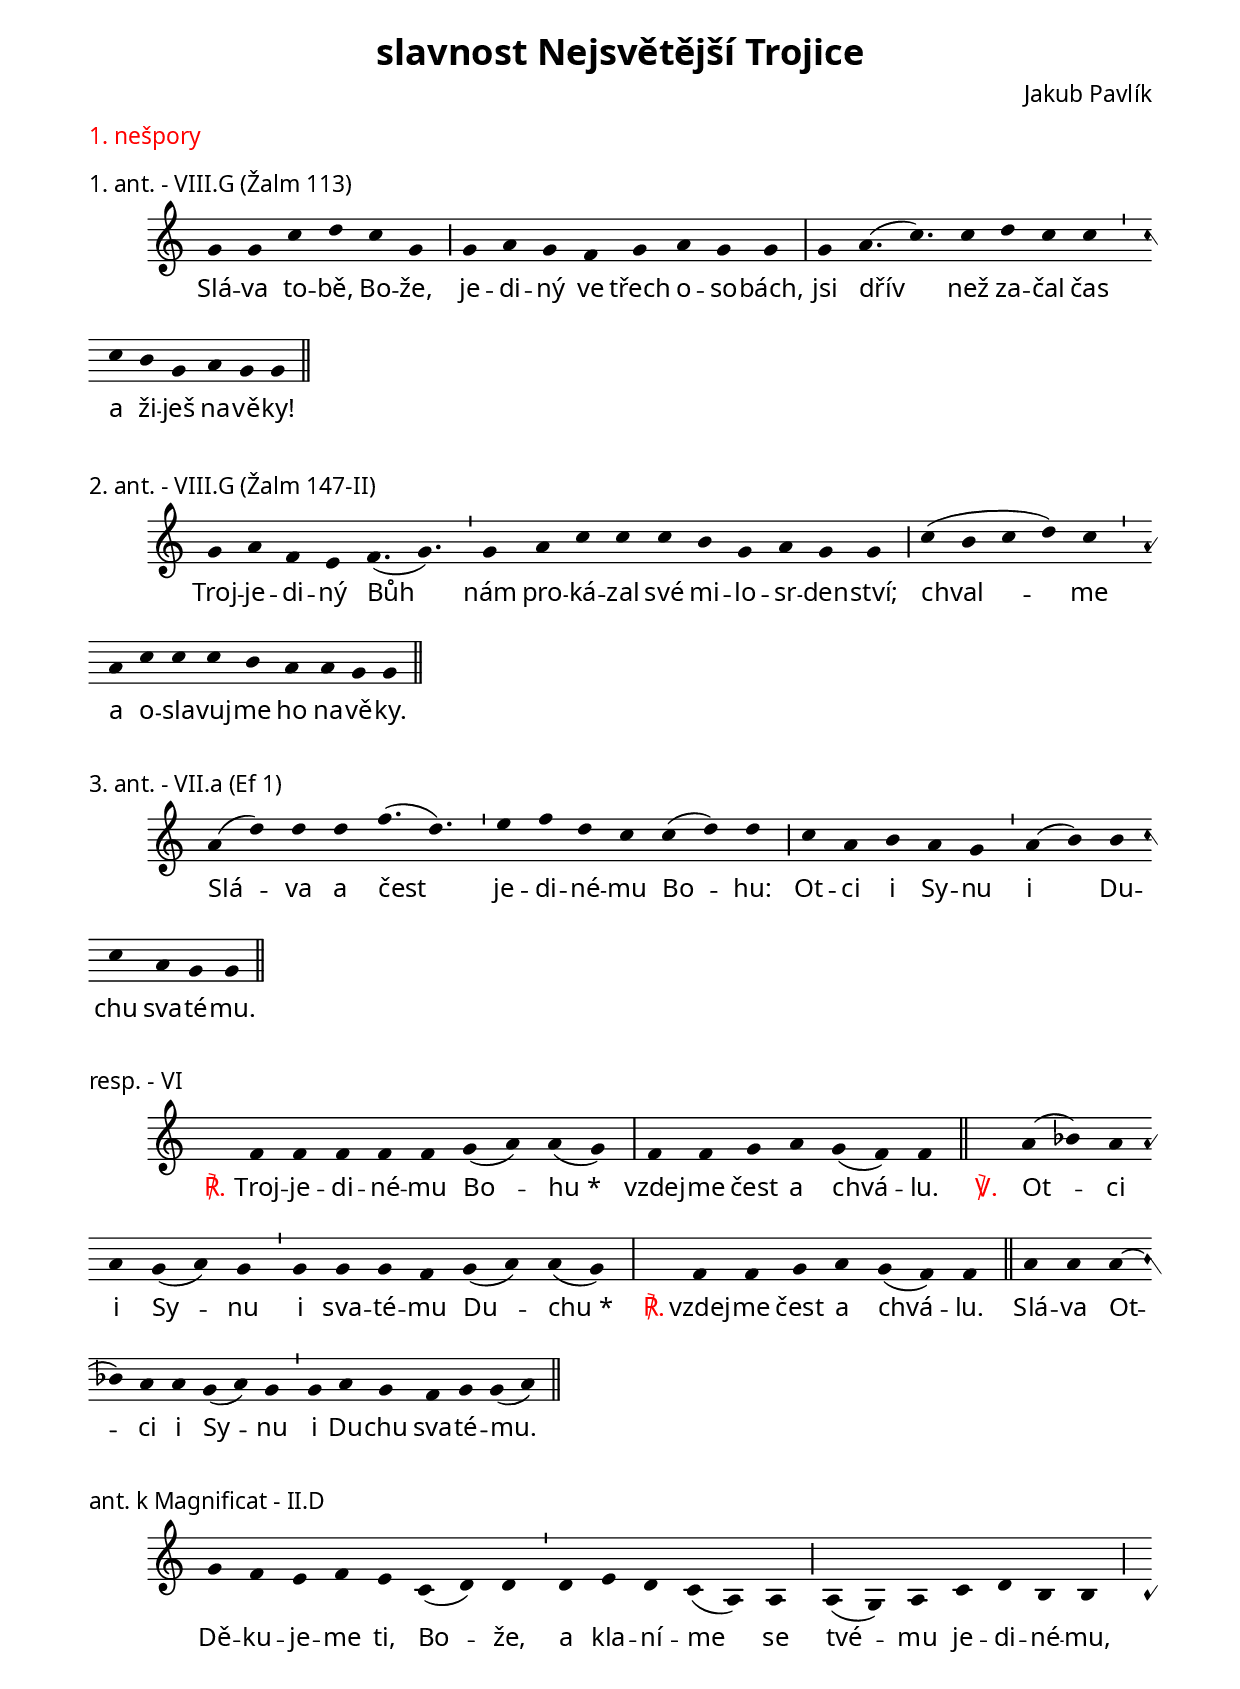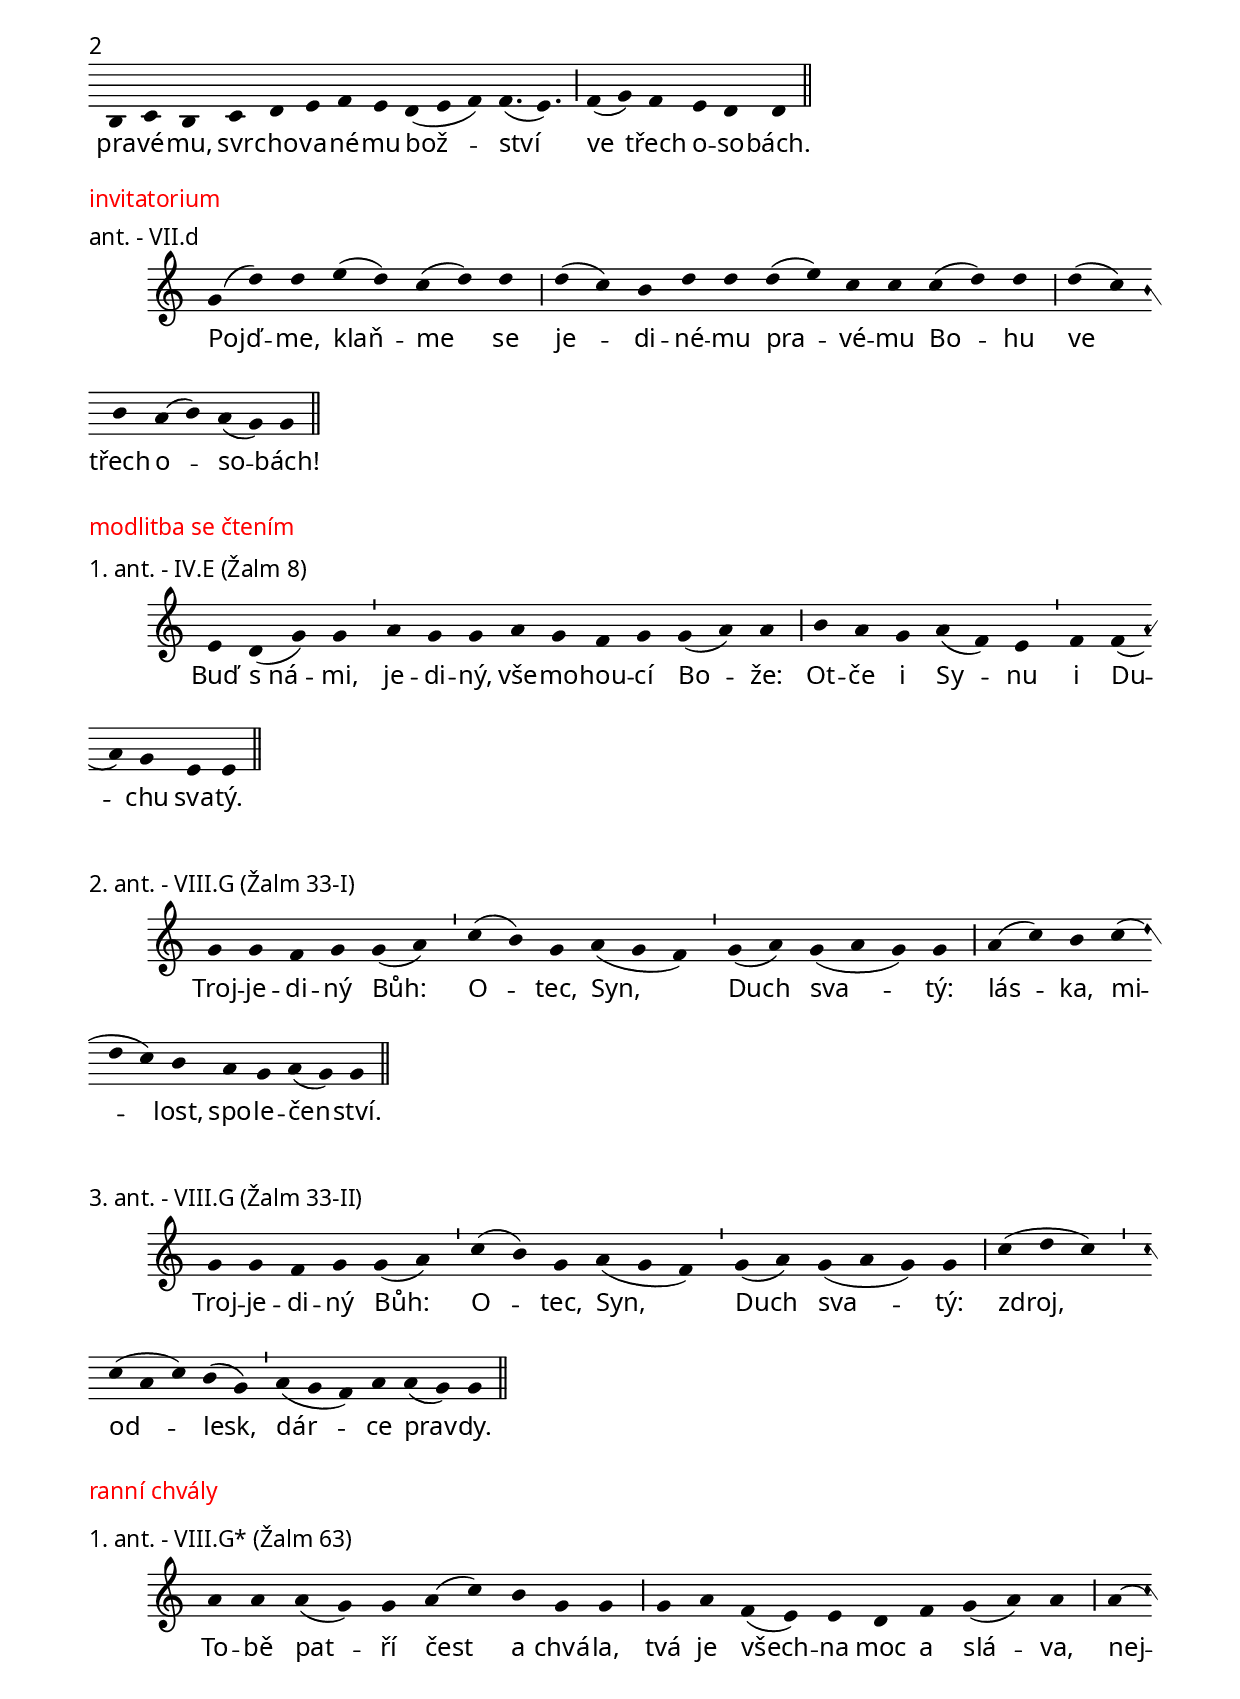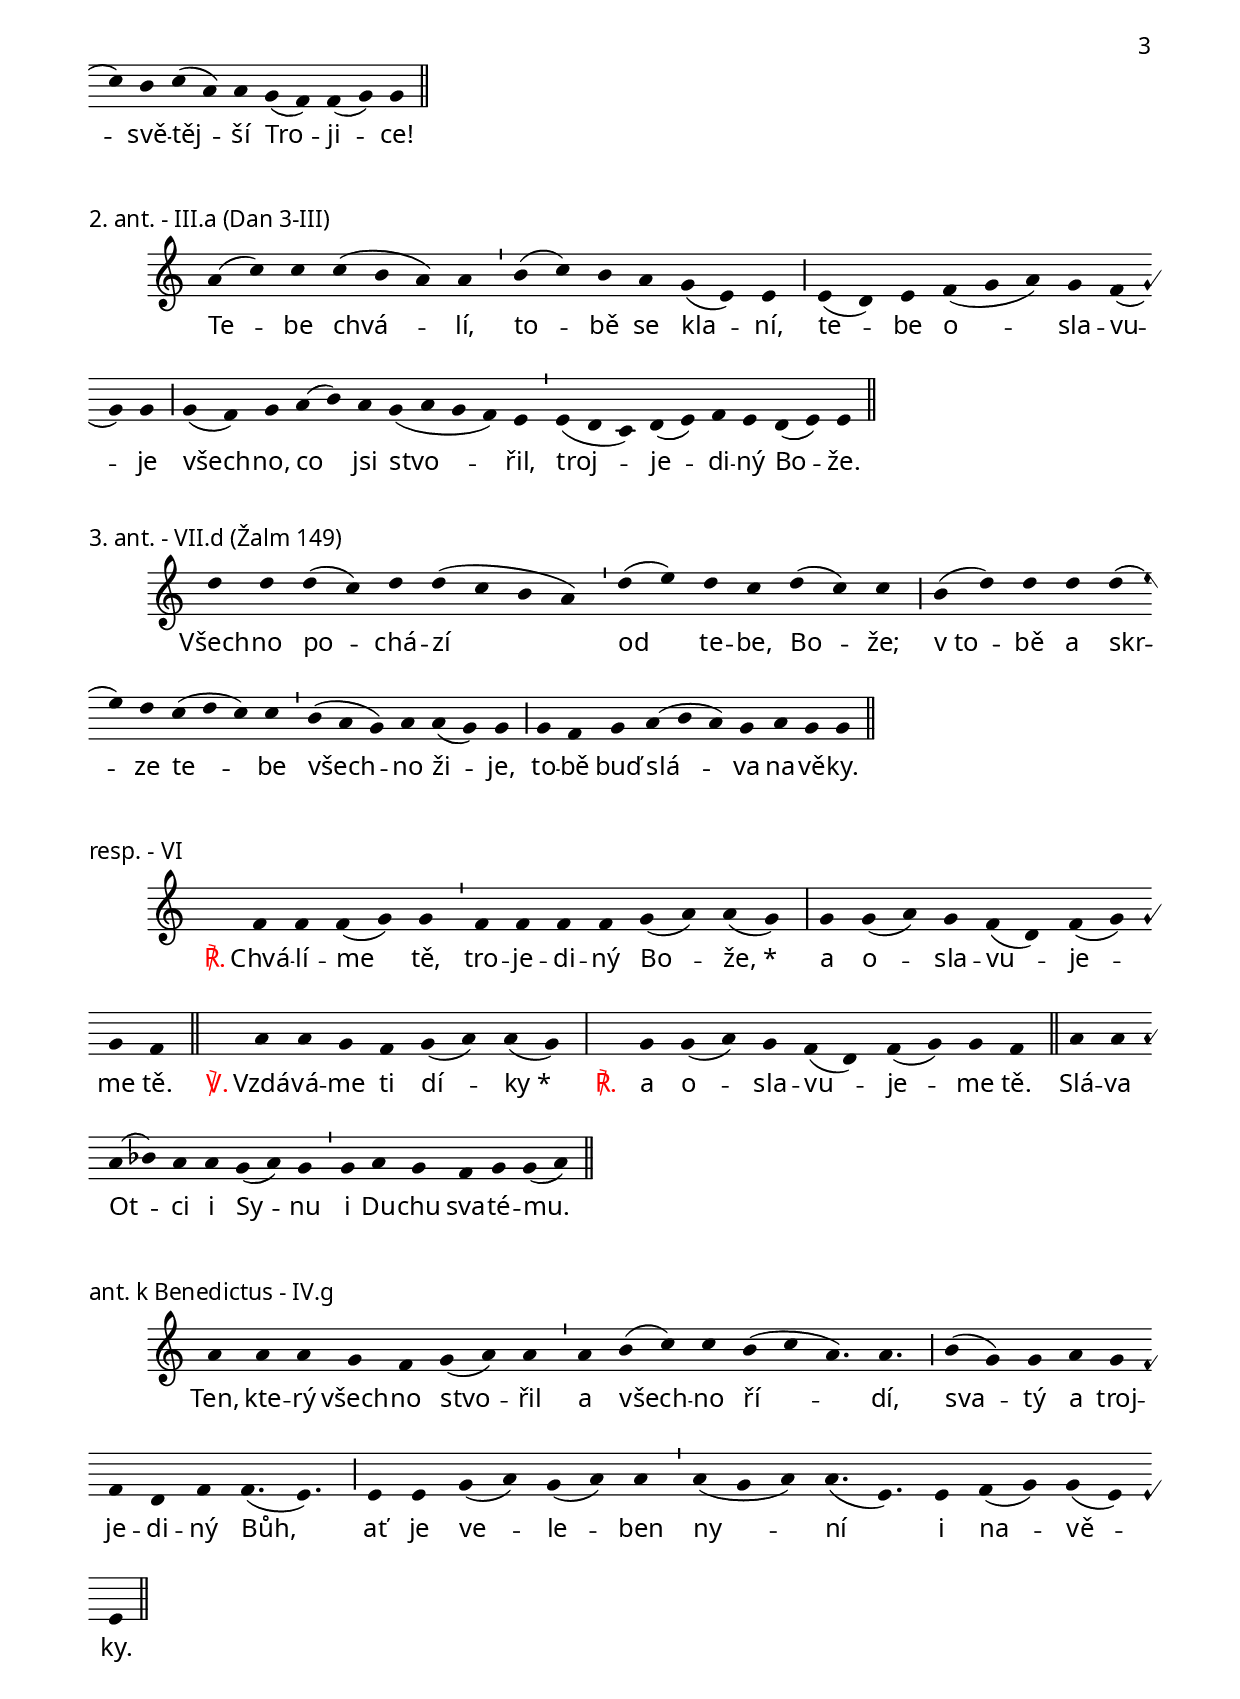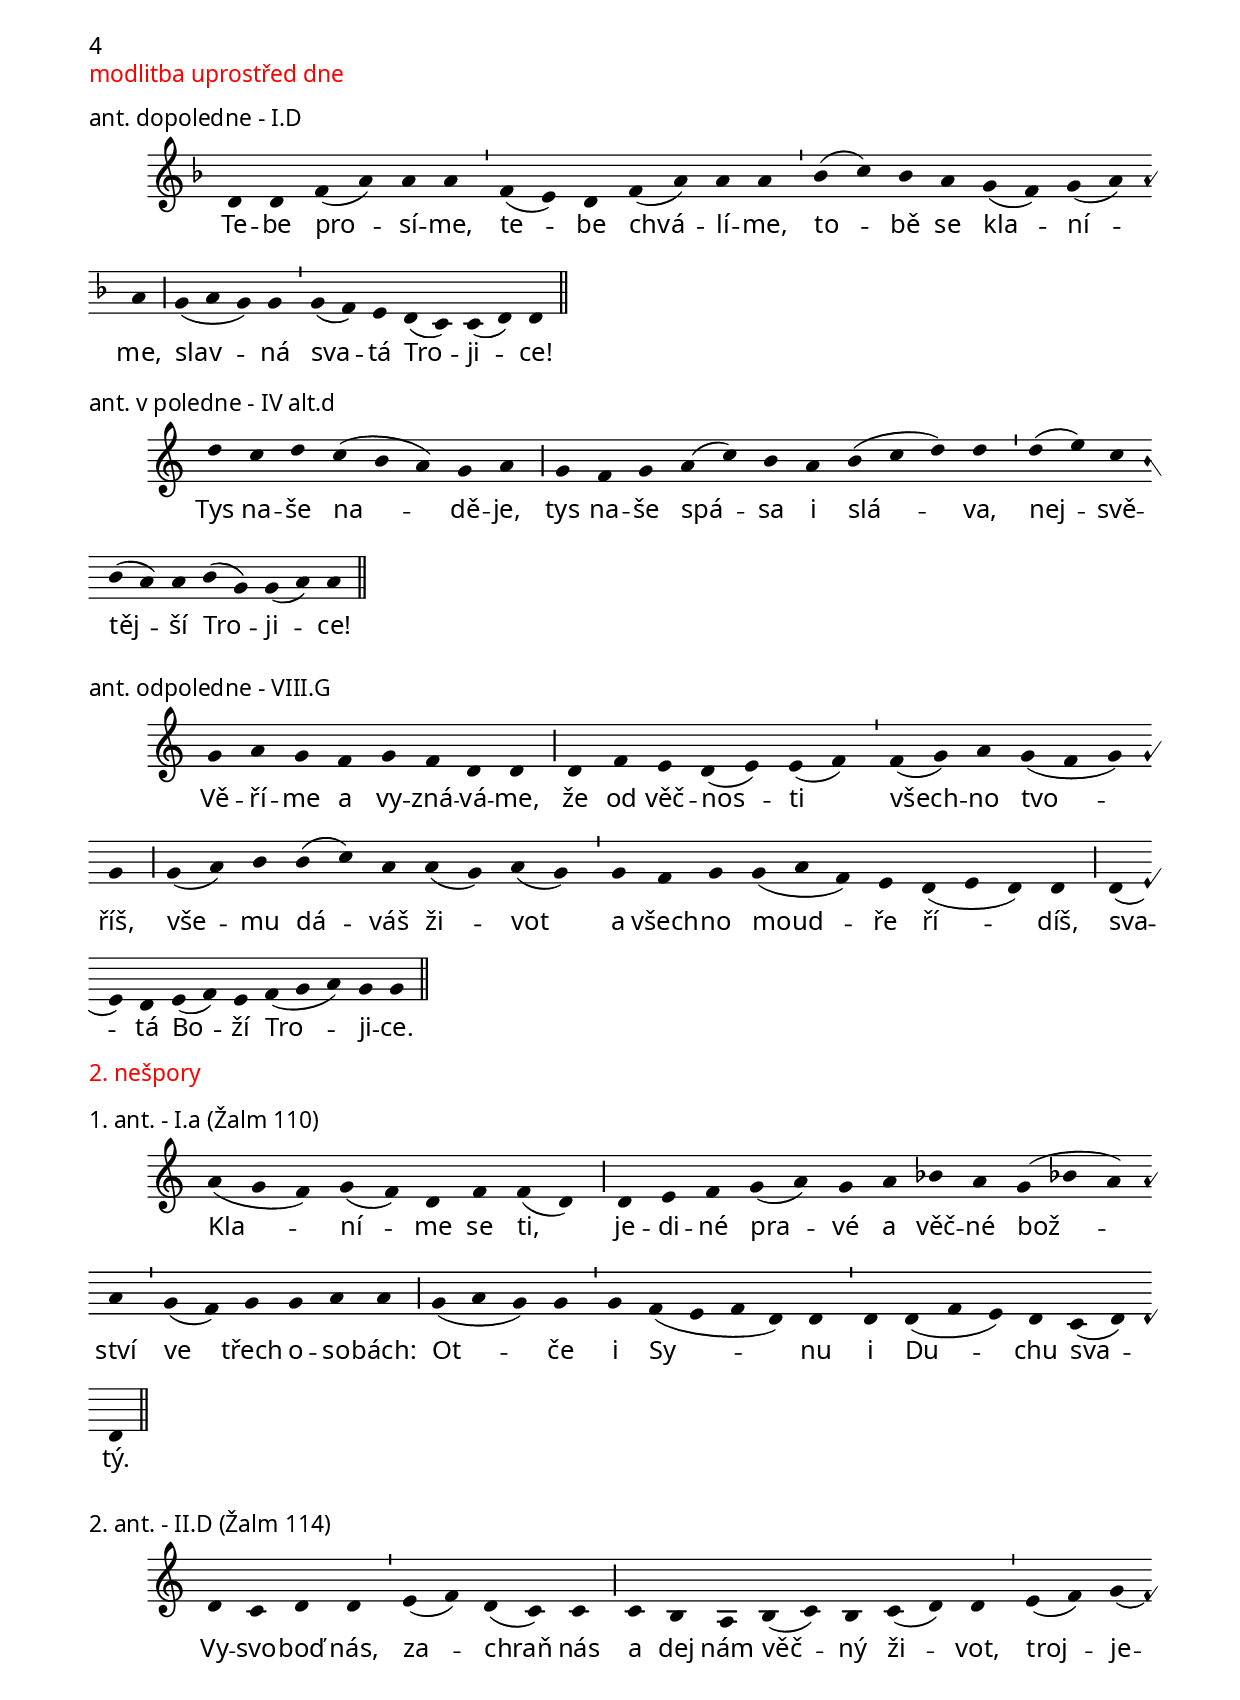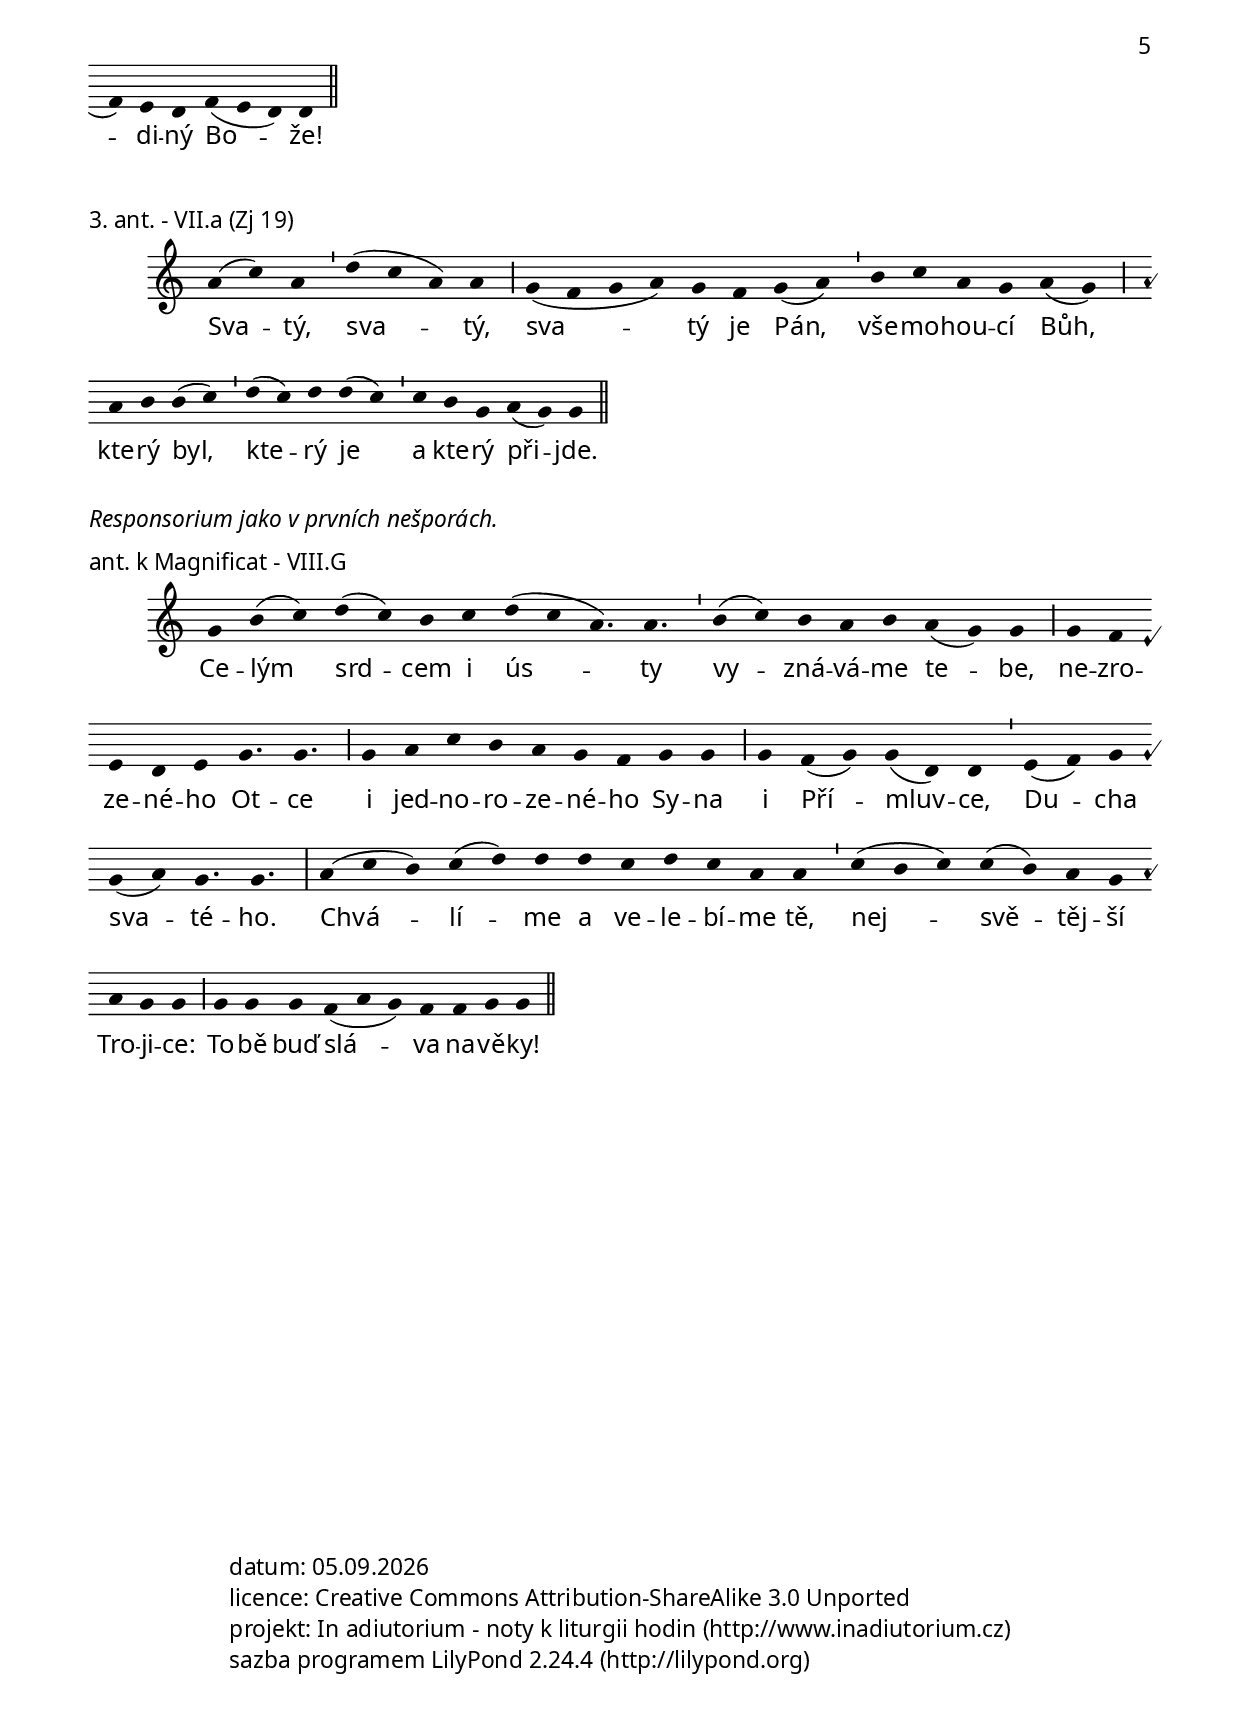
\version "2.14.2"

\header {
  title = "slavnost Nejsvětější Trojice"
  composer = "Jakub Pavlík"
}

\include "spolecne.ly"
\include "dilyresponsorii.ly"

\markup {\nadpisHodinka {"1. nešpory"}}

\score {
  \relative c'' {
    \choralniRezim
    g4 g c d c g \barMaior
    g a g f g a g g \barMax
    g a4.( c) c4 d c c \barMin
    c b g a g g \barFinalis
  }
  \addlyrics {
    Slá -- va to -- bě, Bo -- že,
    je -- di -- ný ve třech o -- so -- bách,
    jsi dřív než za -- čal čas
    a ži -- ješ na -- vě -- ky!
  }
  \header {
    quid = "1. ant."
    modus = "VIII"
    differentia = "G"
    psalmus = "Žalm 113"
    id = "1ne-a1"
    piece = \markup {\sestavTitulek}
  }
}

\score {
  \relative c'' {
    \choralniRezim
    g4 a f e f4.( g) \barMin
    g4 a c c c b g a g g \barMaior
    c( b c d) c \barMin
    a c c c b a a g g \barFinalis
  }
  \addlyrics {
    Troj -- je -- di -- ný Bůh
    nám pro -- ká -- zal své mi -- lo -- sr -- den -- ství;
    chval -- me
    a o -- sla -- vuj -- me ho na -- vě -- ky.
  }
  \header {
    quid = "2. ant."
    modus = "VIII"
    differentia = "G"
    psalmus = "Žalm 147-II"
    id = "1ne-a2"
    piece = \markup {\sestavTitulek}
  }
}

\score {
  \relative c'' {
    \choralniRezim
    a4( d) d d f4.( d) \barMin e4 f d c c( d) d \barMaior
    c a b a g \barMin a( b) b c a g g \barFinalis
  }
  \addlyrics {
    Slá -- va a čest je -- di -- né -- mu Bo -- hu:
    Ot -- ci i Sy -- nu i Du -- chu sva -- té -- mu.
  }
  \header {
    quid = "3. ant."
    modus = "VII"
    differentia = "a"
    psalmus = "Ef 1"
    id = "1ne-a3"
    piece = \markup {\sestavTitulek}
  }
}

\score {
  \relative c' {
    \choralniRezim

    % R
    \neviditelna f
    f4 f f f f g( a) a( g) \barMax
    f f g a g( f) f \barFinalis
    % V
    \neviditelna a
    a4( bes) a a g( a) g \barMin g g g f g( a) a( g) \barMax
    % R
    \neviditelna a
    f f g a g( f) f \barFinalis
    \respVIdoxologie \barFinalis
  }
  \addlyrics {
    \Response Troj -- je -- di -- né -- mu Bo -- hu_*
    vzdej -- me čest a chvá -- lu.
    \Verse Ot -- ci i Sy -- nu i sva -- té -- mu Du -- chu_*
    \Response vzdej -- me čest a chvá -- lu.
    \textRespDoxologie
  }
  \header {
    quid = "resp."
    modus = "VI"
    id = "1ne-resp"
    piece = \markup {\sestavTitulekResp}
  }
}

\score {
  \relative c'' {
    \choralniRezim
    g4 f e f e c( d) d \barMin
    d e d c( a) a \barMaior
    a( g) a c d b b \barMaior
    b c b c d e f e d( e f) f4.( e) \barMaior
    f4( g) f e d d \barFinalis
  }
  \addlyrics {
    Dě -- ku -- je -- me ti, Bo -- že,
    a kla -- ní -- me se
    tvé -- mu je -- di -- né -- mu,
    pra -- vé -- mu, svr -- cho -- va -- né -- mu bož -- ství
    ve třech o -- so -- bách.
  }
  \header {
    quid = "ant. k Magnificat"
    modus = "II"
    differentia = "D"
    psalmus = ""
    id = "1ne-amag"
    placet = "~ je to fakt II? Závěr zní trochu cize."
    piece = \markup {\sestavTitulekBezZalmu}
  }
}

\markup {\nadpisHodinka {"invitatorium"}}

\score {
  \relative c'' {
    \choralniRezim
    g( d') d e( d) c( d) d \barMaior
    d( c) b d d d( e) c c c( d) d \barMaior
    d( c) b a( b) a( g) g \barFinalis
  }
  \addlyrics {
    Pojď -- me, klaň -- me se
    je -- di -- né -- mu pra -- vé -- mu Bo -- hu
    ve třech o -- so -- bách!
  }
  \header {
    quid = "ant."
    modus = "VII"
    differentia = "d"
    psalmus = ""
    id = "invit"
    placet = "jde, ale nic moc"
    piece = \markup {\sestavTitulekBezZalmu}
  }
}

\markup {\nadpisHodinka {"modlitba se čtením"}}

\score {
  \relative c' {
    \choralniRezim
    e4 d( g) g \barMin
    a g g a g f g g( a) a \barMaior
    b a g a( f) e \barMin
    f f( a) g e e \barFinalis
  }
  \addlyrics {
    Buď s_ná -- mi,
    je -- di -- ný, vše -- mo -- hou -- cí Bo -- že:
    Ot -- če i Sy -- nu
    i Du -- chu sva -- tý.
  }
  \header {
    quid = "1. ant."
    modus = "IV"
    differentia = "E"
    psalmus = "Žalm 8"
    id = "mc-a1"
    piece = \markup {\sestavTitulek}
  }
}

\score {
  \relative c'' {
    \choralniRezim
    g4 g f g g( a) \barMin
    c( b) g a( g f) \barMin g( a) g( a g) g \barMaior
    a( c) b c( d c) b a g a( g) g \barFinalis
  }
  \addlyrics {
    Troj -- je -- di -- ný Bůh:
    O -- tec, Syn, Duch sva -- tý:
    lás -- ka, mi -- lost, spo -- le -- čen -- ství.
  }
  \header {
    quid = "2. ant."
    modus = "VIII"
    differentia = "G"
    psalmus = "Žalm 33-I"
    id = "mc-a2"
    piece = \markup {\sestavTitulek}
  }
}

\score {
  \relative c'' {
    \choralniRezim
    g4 g f g g( a) \barMin
    c( b) g a( g f) \barMin g( a) g( a g) g \barMaior
    c( d c) \barMin c( a c) b( g) \barMin a( g f) a a( g) g \barFinalis
  }
  \addlyrics {
    Troj -- je -- di -- ný Bůh:
    O -- tec, Syn, Duch sva -- tý:
    zdroj, od -- lesk, dár -- ce prav -- dy.
  }
  \header {
    quid = "3. ant."
    modus = "VIII"
    differentia = "G"
    psalmus = "Žalm 33-II"
    placet = "tady zásada stejný text -- stejná melodie vede k nevkusnému opakování;
    udělat dvě antifony, které k sobě patří, ale tak, že se vkusně doplňují - ne aby
    jedna druhou papouškovala"
    id = "mc-a3"
    piece = \markup {\sestavTitulek}
  }
}


\markup {\nadpisHodinka {"ranní chvály"}}

\score {
  \relative c'' {
    \choralniRezim
    a4 a a( g) g a( c) b g g \barMaior
    g a f( e) e d f g( a) a \barMaior
    a( c) b c( a) a g( f) f( g) g \barFinalis
  }
  \addlyrics {
    To -- bě pat -- ří čest a chvá -- la,
    tvá je všech -- na moc a slá -- va,
    nej -- svě -- těj -- ší Tro -- ji -- ce!
  }
  \header {
    quid = "1. ant."
    modus = "VIII"
    differentia = "G*"
    psalmus = "Žalm 63"
    id = "rch-a1"
    piece = \markup {\sestavTitulek}
  }
}

\score {
  \relative c'' {
    \choralniRezim
    a4( c) c c( b a) a \barMin
    b( c) b a g( e) e \barMaior
    e( d) e f( g a) g f( g) g \barMaior
    g( f) g a( b) a g( a g f) e \barMin
    e( d c) d( e) f e d( e) e \barFinalis
  }
  \addlyrics {
    Te -- be chvá -- lí,
    to -- bě se kla -- ní,
    te -- be o -- sla -- vu -- je

    všech -- no, co jsi stvo -- řil,
    troj -- je -- di -- ný Bo -- že.
  }
  \header {
    quid = "2. ant."
    modus = "III"
    differentia = "a"
    psalmus = "Dan 3-III"
    placet = "_stvořil_: sekundový krok mezi stvo- a -řil je nelibý.
    Buďto gagfe e, nebo i na -řil kratší melisma"
    id = "rch-a2"
    piece = \markup {\sestavTitulek}
  }
}

\score {
  \relative c'' {
    \choralniRezim
    d4 d d( c) d d( c b a) \barMin d( e) d c d( c) c \barMaior
    b( d) d d d( e) d c( d c) c \barMin b( a g) a a( g) g \barMaior
    g f g a( b a) g a g g \barFinalis
  }
  \addlyrics {
    Všech -- no po -- chá -- zí od te -- be, Bo -- že;
    v_to -- bě a skr -- ze te -- be všech -- no ži -- je,
    to -- bě buď slá -- va na -- vě -- ky.
  }
  \header {
    quid = "3. ant."
    modus = "VII"
    differentia = "d"
    psalmus = "Žalm 149"
    id = "rch-a3"
    piece = \markup {\sestavTitulek}
  }
}

\score {
  \relative c' {
    \choralniRezim

    % R
    \neviditelna f
    f4 f f( g) g \barMin f f f f g( a) a( g) \barMax
    g g( a) g f( d) f( g) g f \barFinalis
    % V
    \neviditelna f
    a4 a g f g( a) a( g) \barMax
    % R
    \neviditelna f
    g g( a) g f( d) f( g) g f \barFinalis
    % Slava
    \respVIdoxologie \barFinalis
  }
  \addlyrics {
    \Response Chvá -- lí -- me tě, tro -- je -- di -- ný Bo -- že,_*
    a o -- sla -- vu -- je -- me tě.
    \Verse Vzdá -- vá -- me ti dí -- ky_*
    \Response a o -- sla -- vu -- je -- me tě.
    \textRespDoxologie
  }
  \header {
    quid = "resp."
    modus = "VI"
    id = "rch-resp"
    piece = \markup {\sestavTitulekResp}
  }
}

\score {
  \relative c'' {
    \choralniRezim
    a4 a a g f g( a) a \barMin
    a4 b( c) c b( c a4.) a \barMaior
    b4( g) g a g f d f f4.( e) \barMaior
    e4 e g( a) g( a) a \barMin
    a( g a) a4.( e) e4 f( g) g( e) e \barFinalis
  }
  \addlyrics {
    Ten, kte -- rý všech -- no stvo -- řil
    a všech -- no ří -- dí,
    sva -- tý a troj -- je -- di -- ný Bůh,
    ať je ve -- le -- ben
    ny -- ní i na -- vě -- ky.
  }
  \header {
    quid = "ant. k Benedictus"
    modus = "IV"
    differentia = "g"
    psalmus = ""
    id = "rch-aben"
    piece = \markup {\sestavTitulekBezZalmu}
  }
}

\pageBreak % ZLOM

\markup {\nadpisHodinka {"modlitba uprostřed dne"}}

\score {
  \relative c' {
    \choralniRezim
    \key f \major
    d4 d f( a) a a \barMin
    f( e) d f( a) a a \barMin
    bes( c) bes a g( f) g( a) a \barMaior
    g( a g) g \barMin g( f) e d( c) c( d) d \barFinalis
  }
  \addlyrics {
    Te -- be pro -- sí -- me,
    te -- be chvá -- lí -- me,
    to -- bě se kla -- ní -- me,
    slav -- ná sva -- tá Tro -- ji -- ce!
  }
  \header {
    quid = "ant. dopoledne"
    modus = "I"
    differentia = "D"
    psalmus = ""
    id = "tercie"
    placet = "začátek je takový dryjáčnický"
    piece = \markup {\sestavTitulekBezZalmu}
  }
}

\score {
  \relative c'' {
    \choralniRezim
    d4 c d c( b a) g a \barMaior
    g f g a( c) b a b( c d) d \barMin
    d( e) c b( a) a b( g) g( a) a \barFinalis
  }
  \addlyrics {
    Tys na -- še na -- dě -- je,
    tys na -- še spá -- sa i slá -- va,
    nej -- svě -- těj -- ší Tro -- ji -- ce!
  }
  \header {
    quid = "ant. v poledne"
    modus = "IV alt"
    differentia = "d"
    psalmus = ""
    id = "sexta"
    placet = "r - zakončení na aktuální finále zní nepřesvědčivě; není třeba VII?"
    piece = \markup {\sestavTitulekBezZalmu}
  }
}

\score {
  \relative c'' {
    \choralniRezim
    g4 a g f g f d d \barMaior
    d f e d( e) e( f) \barMin f( g) a g( f g) g \barMaior
    g( a) b b( c) a a( g) a( g) \barMin
    g f g g( a f) e d( e d) d \barMaior
    d( e) d e( f) e f( g a) g g \barFinalis
  }
  \addlyrics {
    Vě -- ří -- me a vy -- zná -- vá -- me,
    že od věč -- nos -- ti všech -- no tvo -- říš,
    vše -- mu dá -- váš ži -- vot
    a všech -- no moud -- ře ří -- díš,
    sva -- tá Bo -- ží Tro -- ji -- ce.
  }
  \header {
    quid = "ant. odpoledne"
    modus = "VIII"
    differentia = "G"
    psalmus = ""
    id = "nona"
    placet = "R - tahle je jakoby spíš I než VIII"
    piece = \markup {\sestavTitulekBezZalmu}
  }
}

\markup {\nadpisHodinka {"2. nešpory"}}

\score {
  \relative c'' {
    \choralniRezim
    a4( g f) g( f) d f f( d) \barMaior
    d e f g( a) g a bes a g( bes a) a \barMin
    g( f) g g a a \barMaior
    g( a g) g \barMin g f( e f d) d \barMin d d( f e) d c( d) d \barFinalis
  }
  \addlyrics {
    Kla -- ní -- me se ti,
    je -- di -- né pra -- vé a věč -- né bož -- ství
    ve třech o -- so -- bách:
    Ot -- če i Sy -- nu i Du -- chu sva -- tý.
  }
  \header {
    quid = "1. ant."
    modus = "I"
    differentia = "a"
    psalmus = "Žalm 110"
    id = "2ne-a1"
    piece = \markup {\sestavTitulek}
  }
}

\score {
  \relative c' {
    \choralniRezim
    d4 c d d \barMin e( f) d( c) c \barMaior
    c b a b( c) b c( d) d \barMin
    e( f) g( f) e d f( e d) d \barFinalis
  }
  \addlyrics {
    Vy -- svo -- boď nás, za -- chraň nás
    a dej nám věč -- ný ži -- vot,
    troj -- je -- di -- ný Bo -- že!
  }
  \header {
    quid = "2. ant."
    modus = "II"
    differentia = "D"
    psalmus = "Žalm 114"
    placet = "_a dej nám věčný život_ je nezpěvné"
    id = "2ne-a2"
    piece = \markup {\sestavTitulek}
  }
}

\score {
  \relative c'' {
    \choralniRezim
    a4( c) a \barMin d( c a) a \barMaior
    g( f g a) g f g( a) \barMin b c a g a( g) \barMaior
    a b b( c) \barMin d( c) d d( c) \barMin
    c b g a( g) g \barFinalis
  }
  \addlyrics {
    Sva -- tý, sva -- tý,
    sva -- tý je Pán, vše -- mo -- hou -- cí Bůh,
    kte -- rý byl, kte -- rý je
    a kte -- rý při -- jde.
  }
  \header {
    quid = "3. ant."
    modus = "VII"
    differentia = "a"
    psalmus = "Zj 19"
    id = "2ne-a3"
    piece = \markup {\sestavTitulek}
  }
}

\markup\italic{Responsorium jako v prvních nešporách.}

\score {
  \relative c'' {
    \choralniRezim
    g4 b( c) d( c) b c d( c a4.) a \barMin
    b4( c) b a b a( g) g \barMaior
    g f e d e g4. g \barMaior
    g4 a c b a g f g g \barMaior
    g f( g) g( d) d \barMin e( f) g g( a) g4. g \barMax

    a4( c b) c( d) d d c d c a a \barMin
    c( b c) c( b) a g a g g \barMaior
    g g g f( a g) f f g g \barFinalis
  }
  \addlyrics {
    Ce -- lým srd -- cem i ús -- ty
    vy -- zná -- vá -- me te -- be,
    ne -- zro -- ze -- né -- ho Ot -- ce
    i jed -- no -- ro -- ze -- né -- ho Sy -- na
    i Pří -- mluv -- ce, Du -- cha sva -- té -- ho.

    Chvá -- lí -- me a ve -- le -- bí -- me tě,
    nej -- svě -- těj -- ší Tro -- ji -- ce:
    To -- bě buď slá -- va na -- vě -- ky!
  }
  \header {
    quid = "ant. k Magnificat"
    modus = "VIII"
    differentia = "G"
    psalmus = ""
    placet = "a co _Tobě buď_ g f e ?"
    id = "2ne-amag"
    piece = \markup {\sestavTitulekBezZalmu}
  }
}